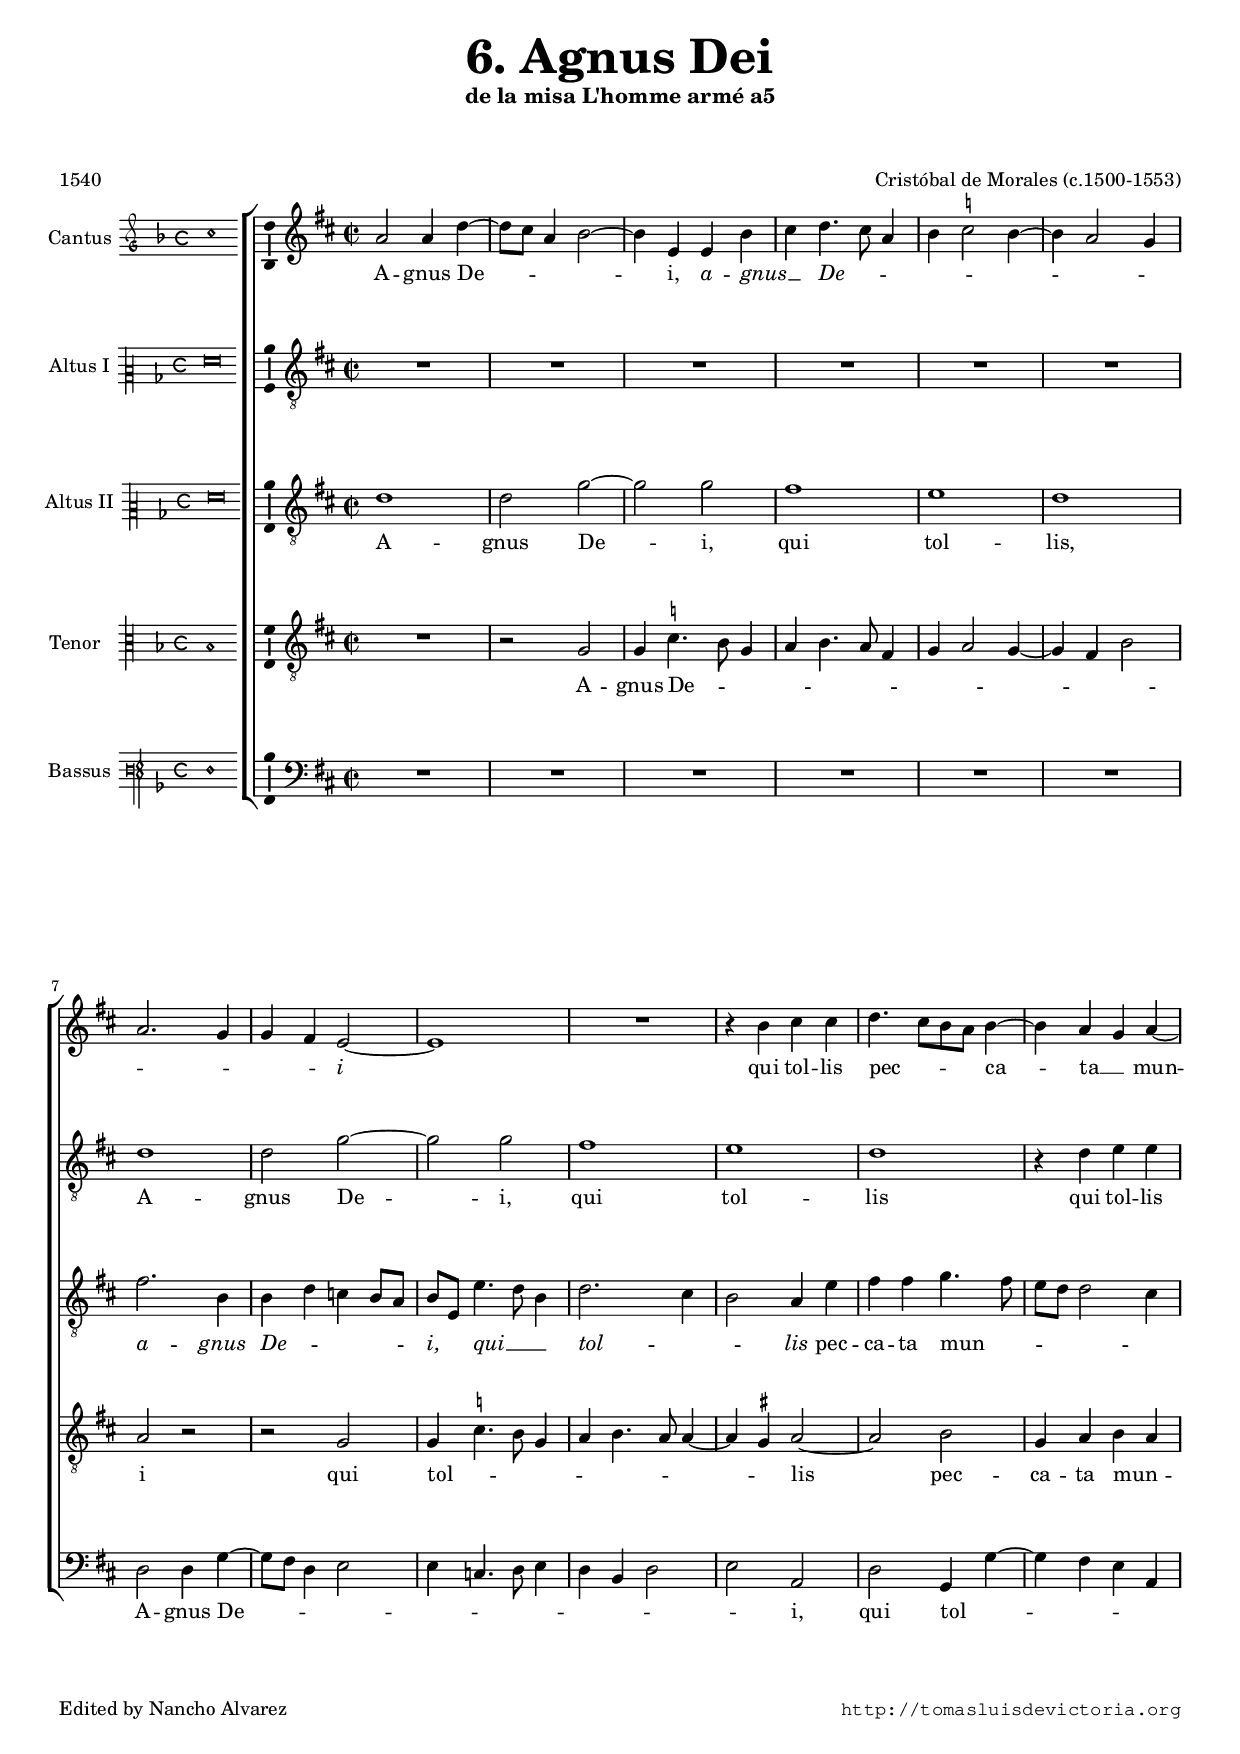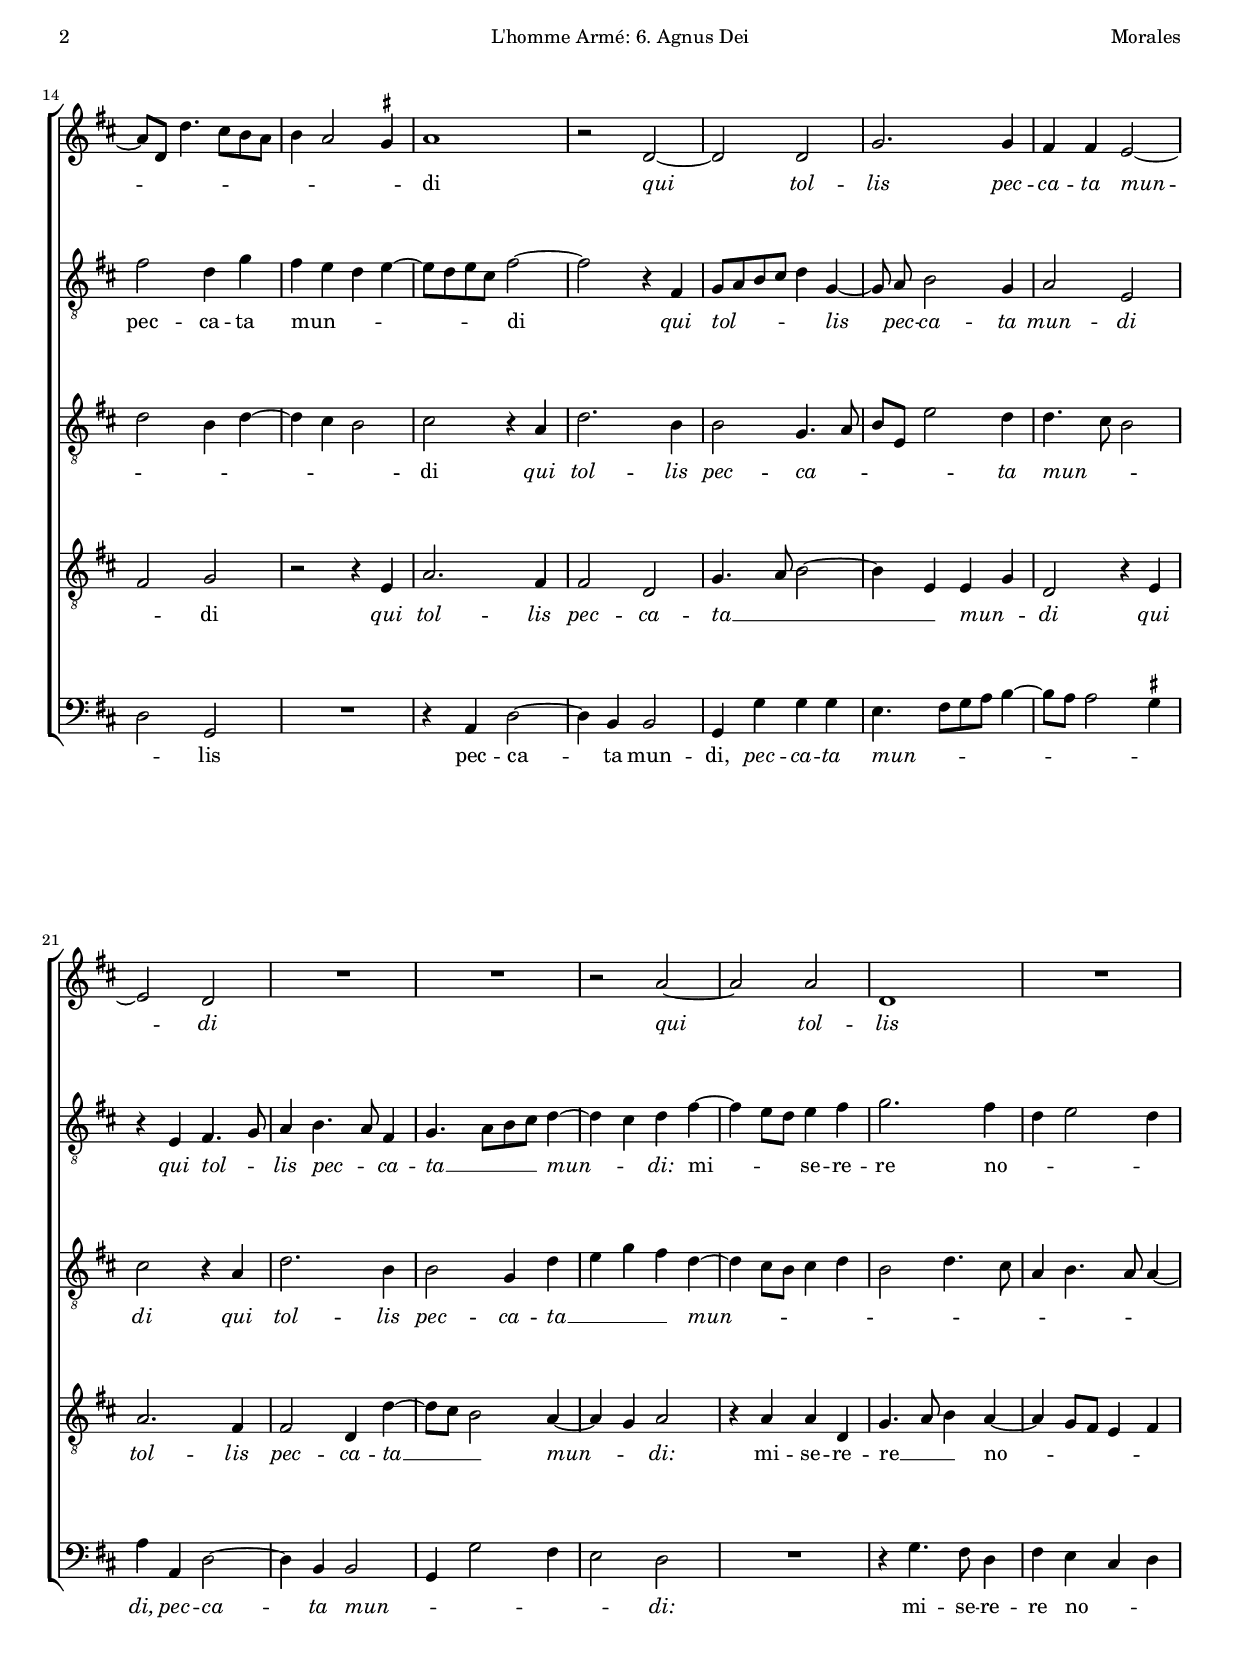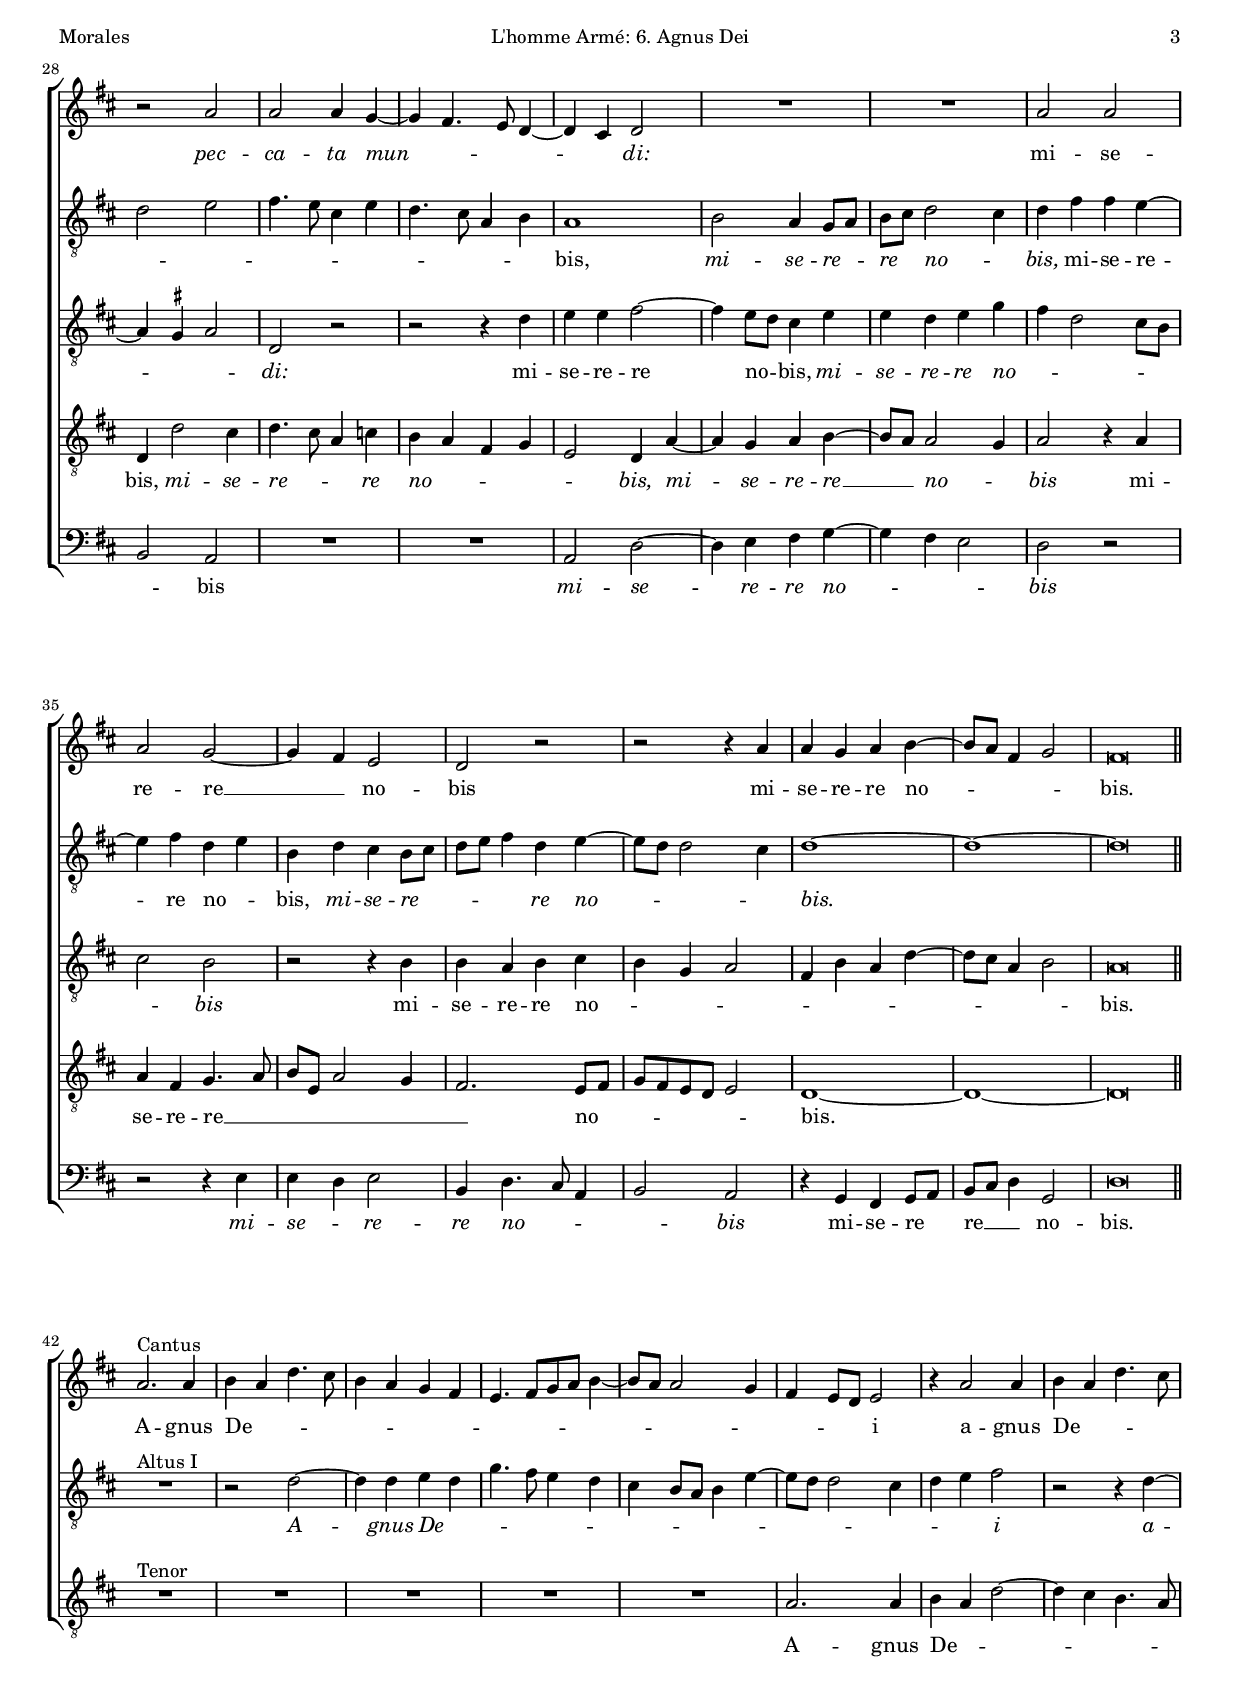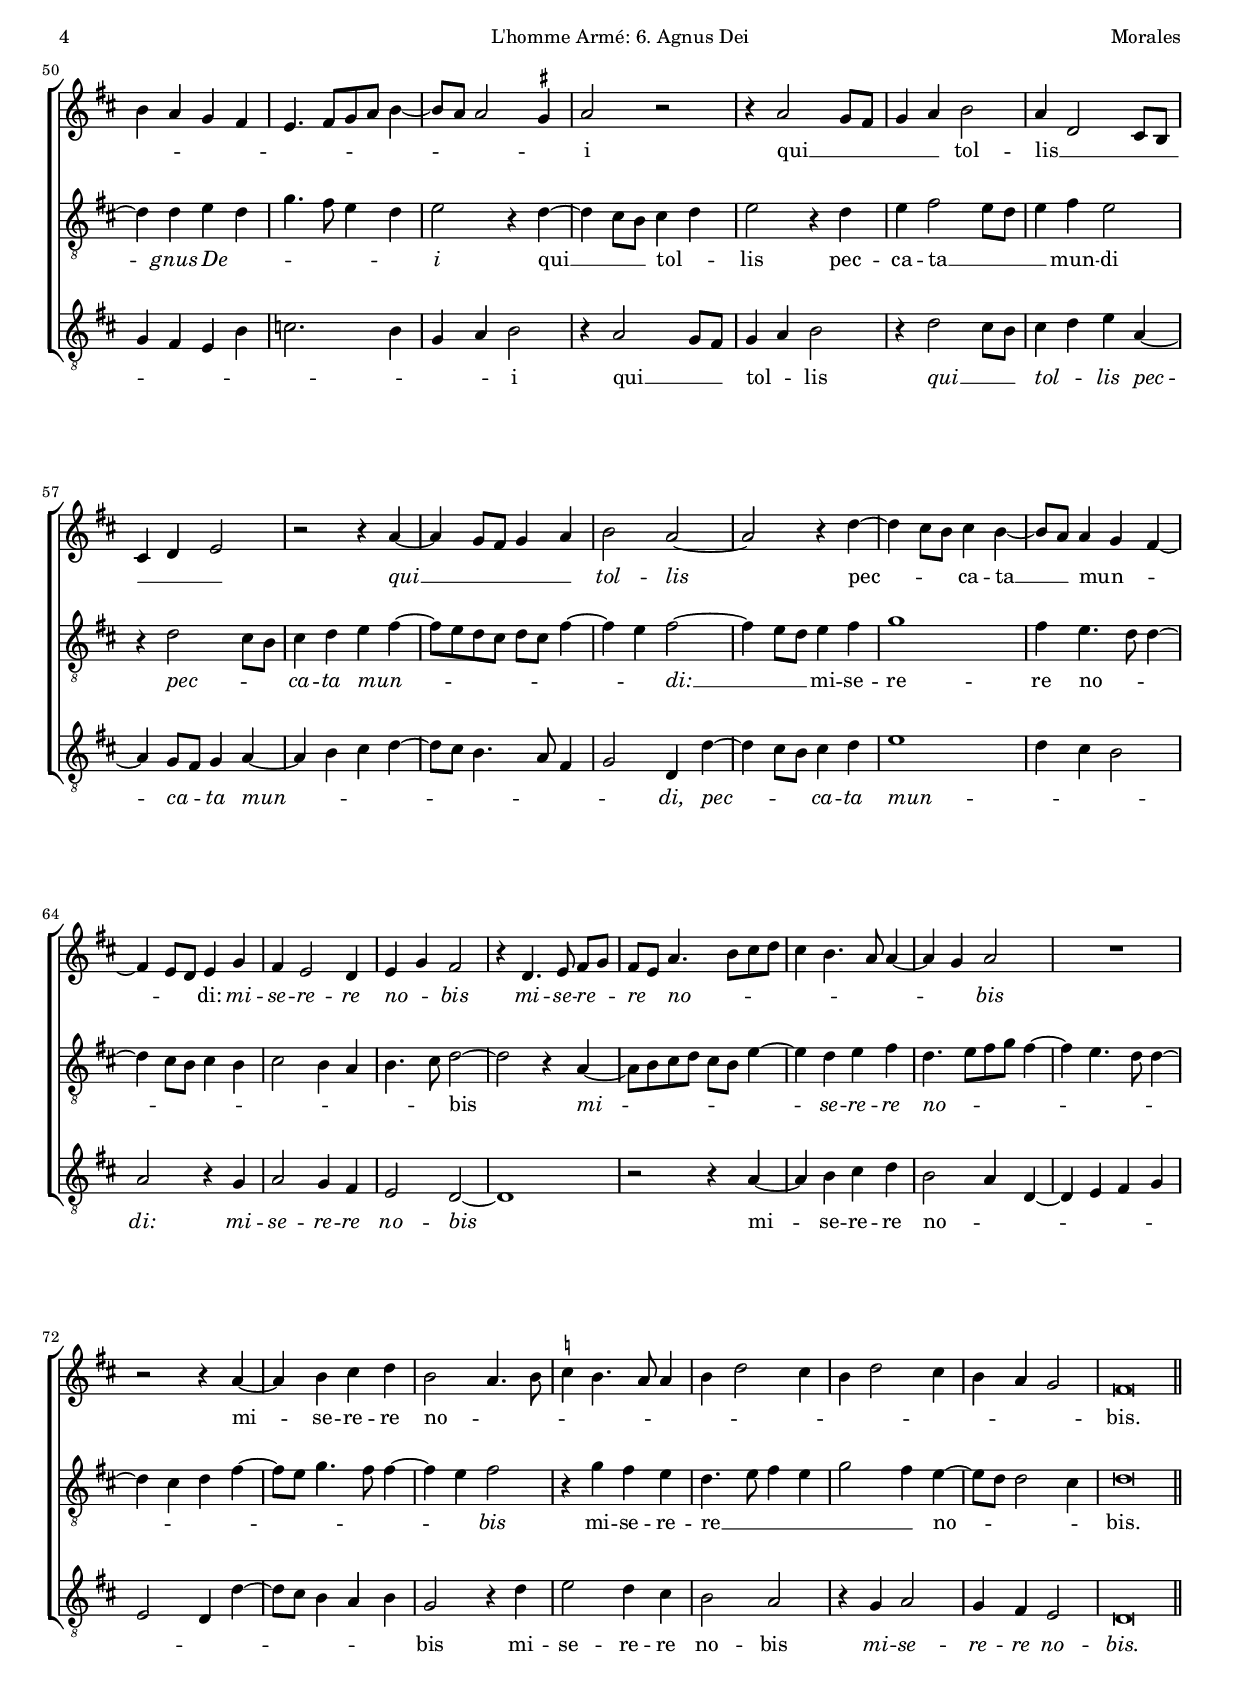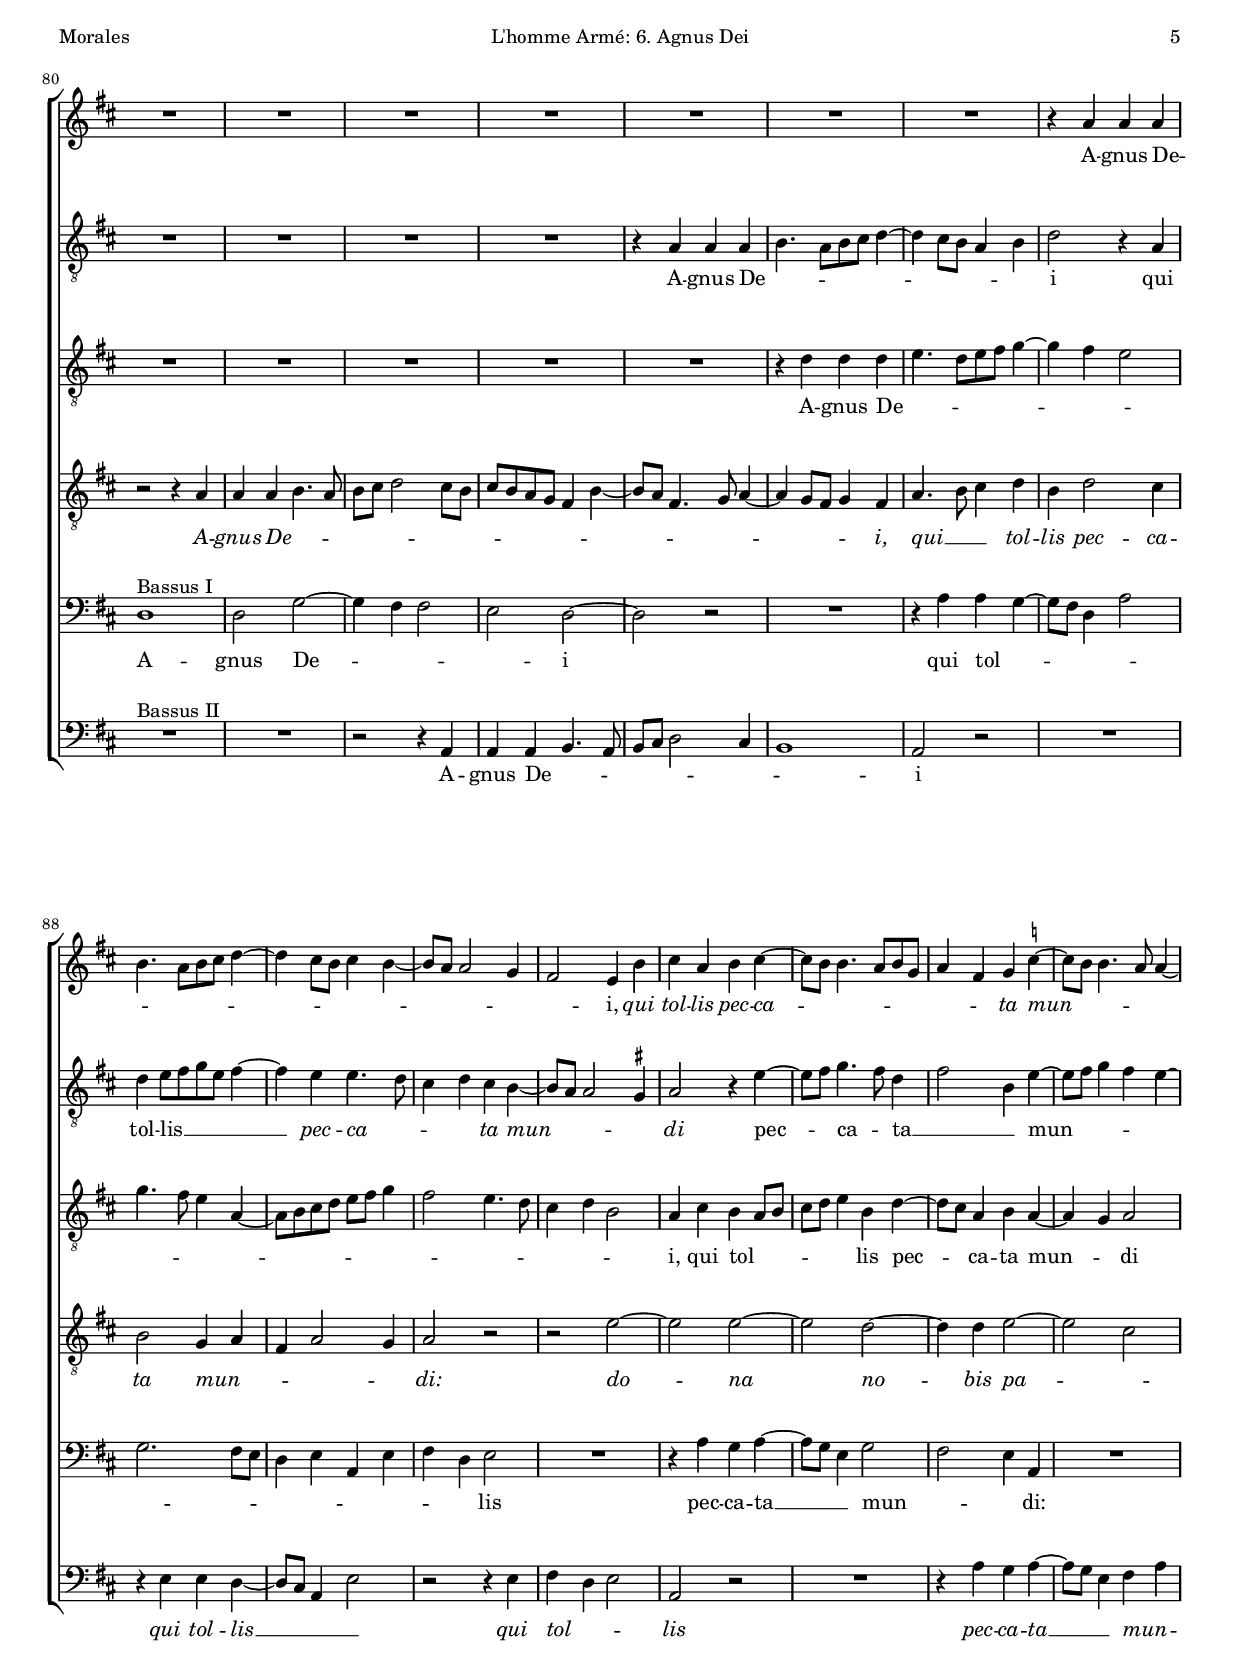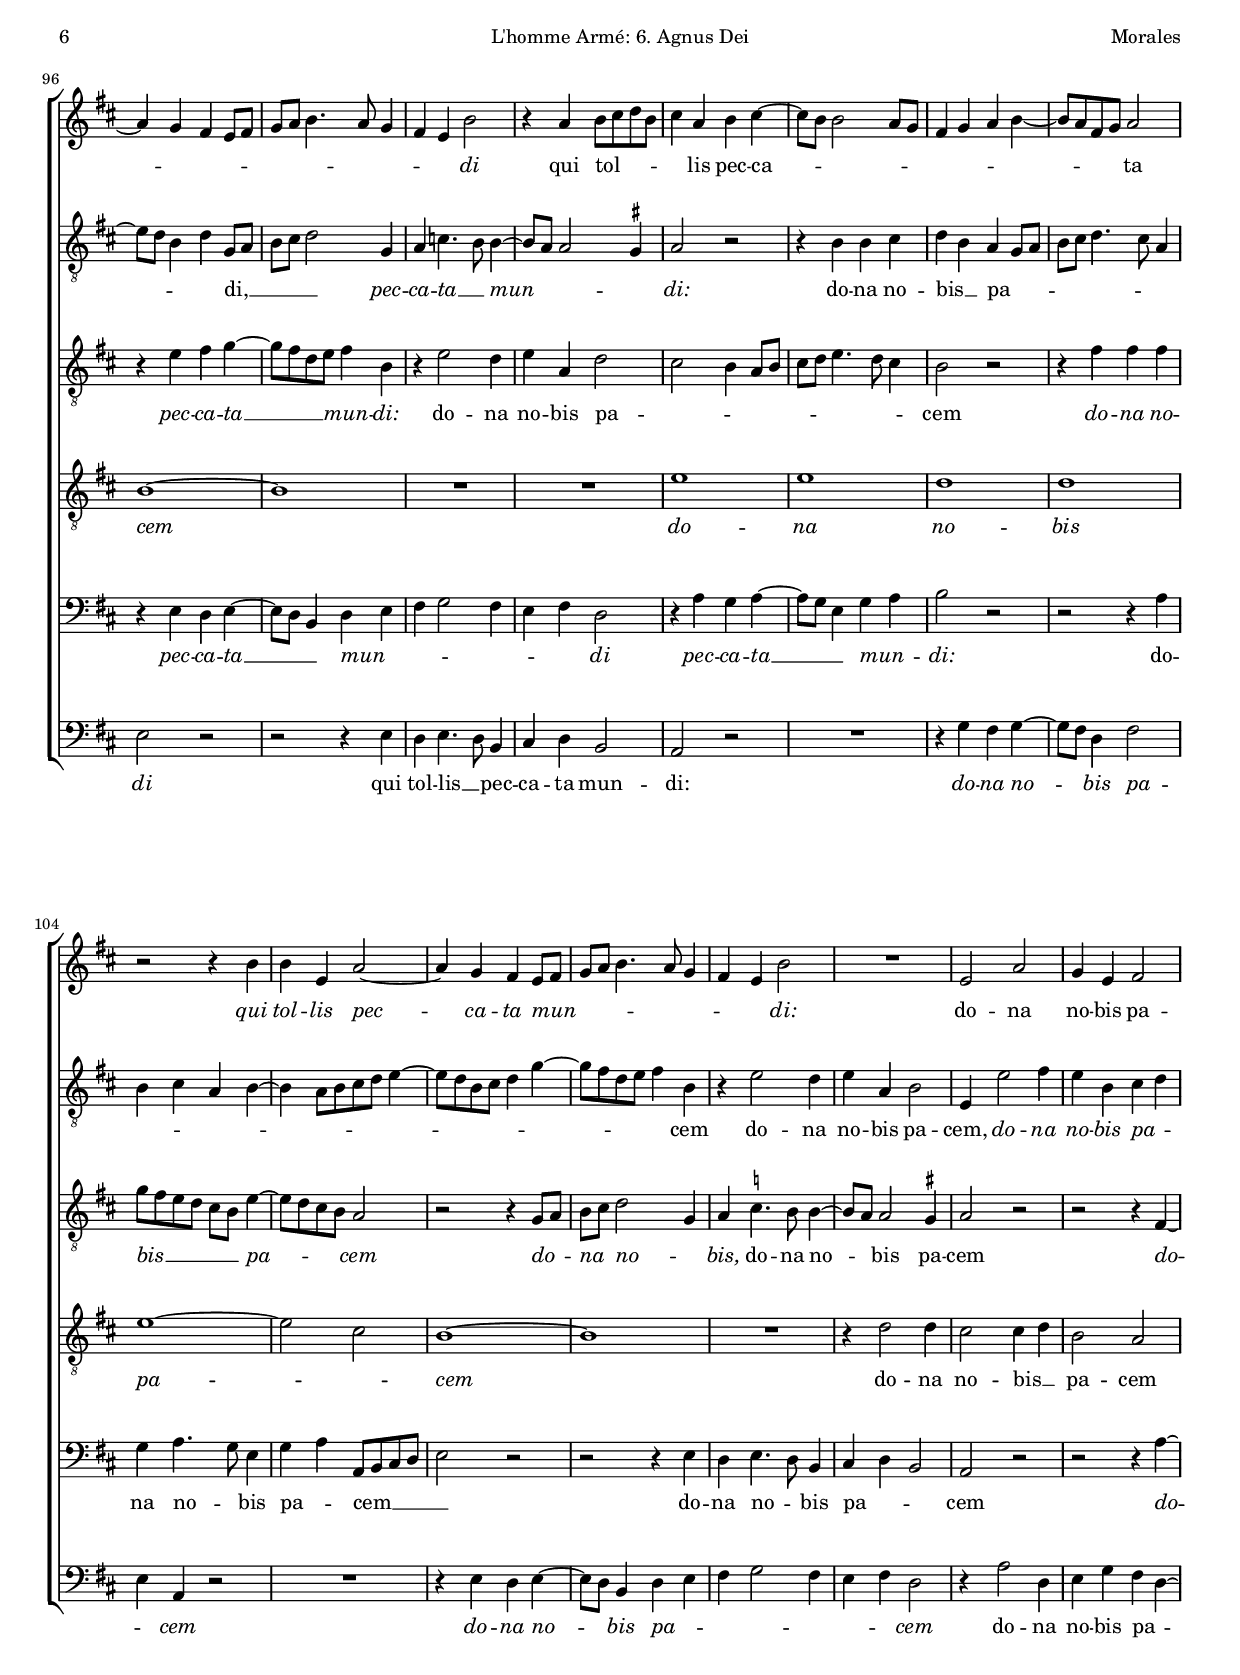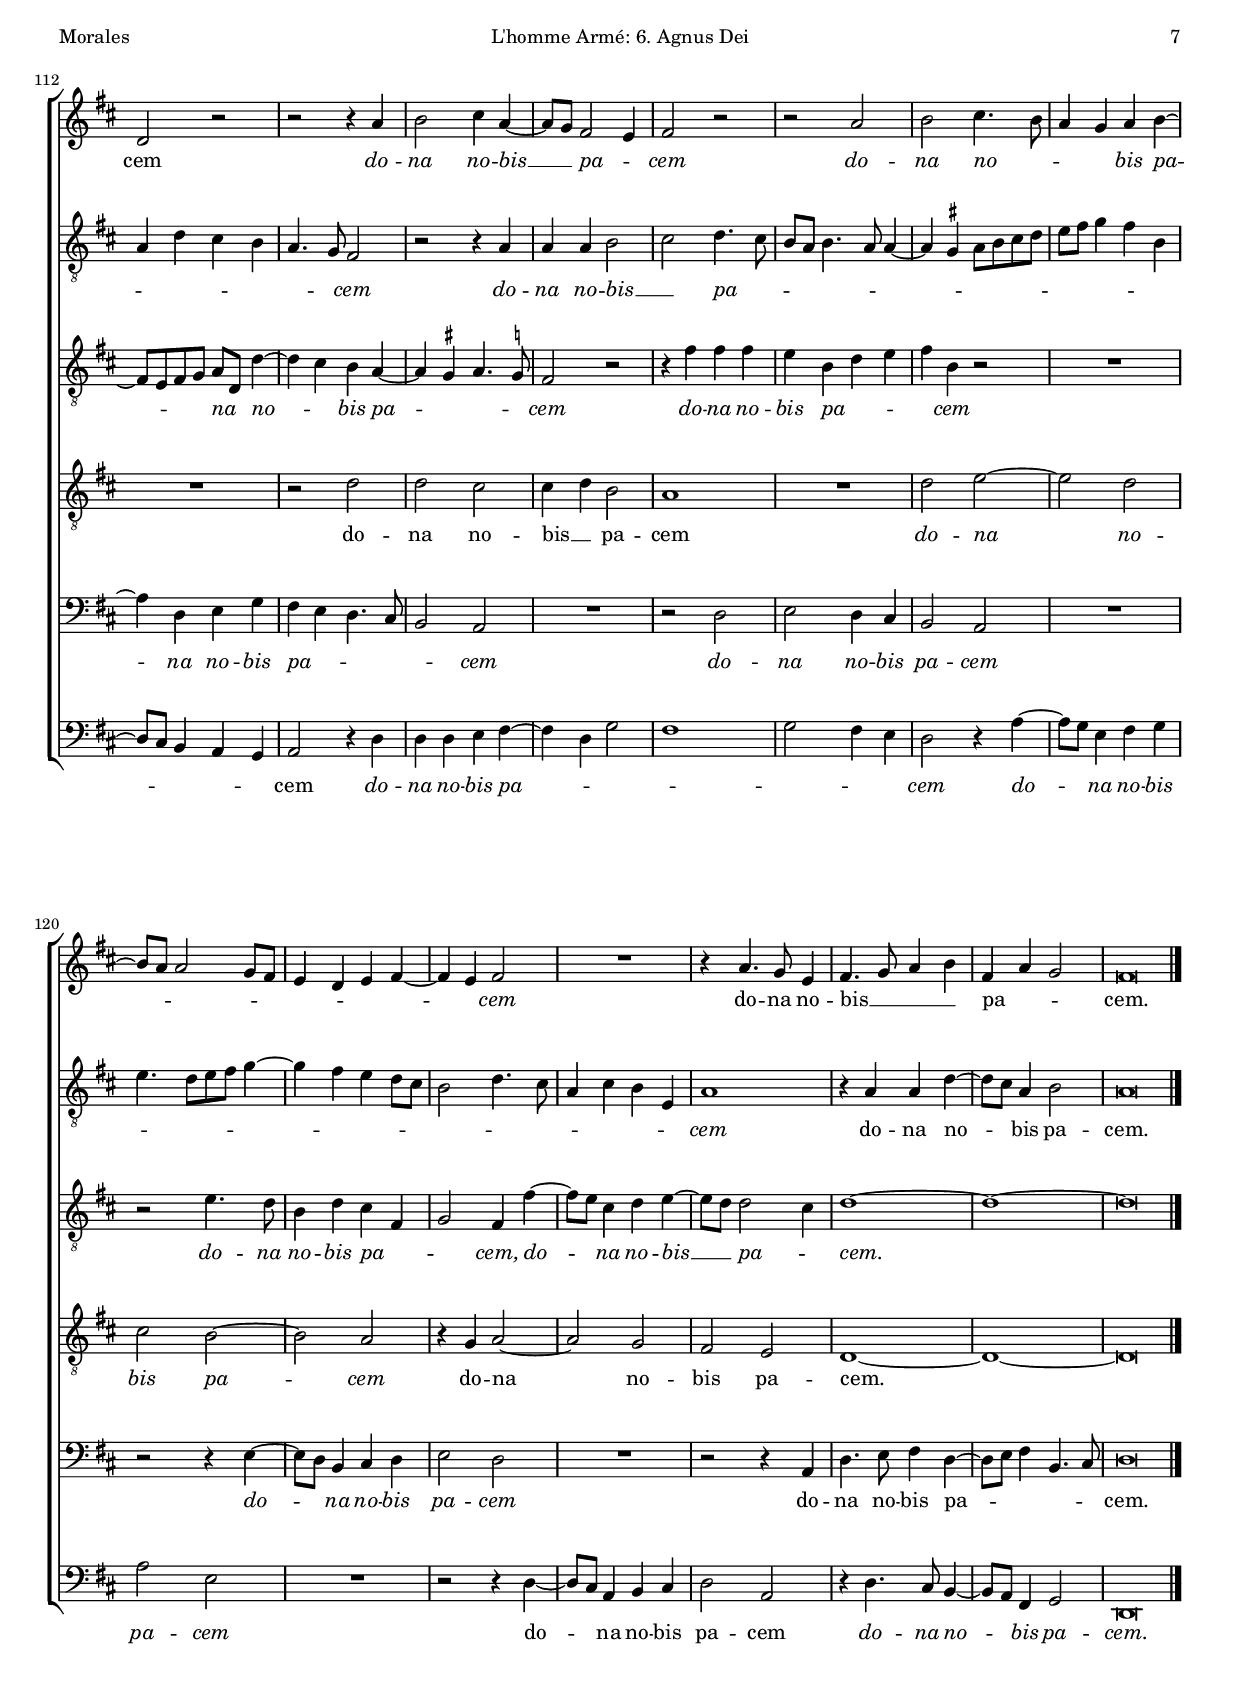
\version "2.22.0"

#(set-default-paper-size "a4")
#(set-global-staff-size 16.6)
#(ly:set-option 'point-and-click #f)
%mobile -s14.0 -i3.2

italicas=\override LyricText #'font-shape = #'italic
rectas=\override LyricText #'font-shape = #'upright
ss=\once \set suggestAccidentals = ##t
incipitwidth = 20
mt=#(define-music-function (offset) (number?) ; move lyric text
      #{ \once \override LyricText.X-offset = -$offset #})


showMultiRests = { \set Staff.keepAliveInterfaces = #'( rhythmic-grob-interface multi-measure-rest-interface lyric-interface stanza-number-interface percent-repeat-interface) }

hideMultiRests = \unset Staff.keepAliveInterfaces



htitle="L'homme Armé: 6. Agnus Dei"
hcomposer="Morales"

\header {
	title=\markup{\fontsize #4 "6. Agnus Dei"}
	subtitle="de la misa L'homme armé a5"
	subsubtitle=\markup{\null \vspace #2 }
	composer="Cristóbal de Morales (c.1500-1553)"
        pdfauthor=\composer
	%opus="(-)"
	poet="1540" % Venecia 1540, Roma 1544, Lyon 1545, Venecia 1547, Venecia 1563
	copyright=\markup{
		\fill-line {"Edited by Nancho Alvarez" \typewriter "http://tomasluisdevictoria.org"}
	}
%	tagline=""
}





%%%%%%%%%%%%%%%%%%%%%%%%%%%%%%%%%%%%%%%%%%%%%%%%%%%%%%%%%%%%%%%%%%%%%%%%%%%%%5

global={\key f \major \time 2/2  \skip 1*41 \bar "||" \break
					\skip 1*38 \bar "||" \pageBreak
					\skip 1*48 \bar "|."
}

cantus={
	c''2 c''4 f'' ~
	f''8 e'' c''4 d''2 ~
	d''4 g' g' d''
	e'' f''4. e''8 c''4
%5
	d'' \ss ees''2 d''4 ~
	d'' c''2 bes'4
	c''2. bes'4
	bes' a' g'2 ~
	g'1 
%10
	R1*4/4
	r4 d'' e'' e''
	f''4.  e''8[ d'' c''] d''4 ~
	d'' c'' bes' c'' ~
	c''8 f' f''4. e''8 d'' c''
%15
	d''4 c''2 \ss b'4
	c''1
	r2 f' ~
	f' f'
	bes'2. bes'4
%20
	a' a' g'2 ~
	g' f'
	R1*4/4*2
	r2 c'' ~
%25
	c'' c''
	f'1
	R1*4/4
	r2 c''
	c'' c''4 bes' ~
%30
	bes' a'4. g'8 f'4 ~
	f' e' f'2
	R1*4/4*2
	c''2 c''
%35
	c'' bes' ~
	bes'4 a' g'2
	f' r
	r r4 c''
	c'' bes' c'' d'' ~
%40
	d''8 c'' a'4 bes'2
	a'\breve*1/2
	s4*0^\markup{"Cantus"}
	c''2. c''4
	d'' c'' f''4. e''8
	d''4 c'' bes' a'
%45
	g'4.  a'8[ bes' c''] d''4 ~
	d''8 c'' c''2 bes'4
	a' g'8 f' g'2
	r4 c''2 c''4
	d'' c'' f''4. e''8
%50
	d''4 c'' bes' a'
	g'4.  a'8[ bes' c''] d''4 ~
	d''8 c'' c''2 \ss b'4
	c''2 r
	r4 c''2 bes'8 a'
%55
	bes'4 c'' d''2
	c''4 f'2 e'8 d'
	e'4 f' g'2
	r r4 c'' ~
	c'' bes'8 a' bes'4 c''
%60
	d''2 c'' ~
	c'' r4 f'' ~
	f'' e''8 d'' e''4 d'' ~
	d''8 c'' c''4 bes' a' ~
	a' g'8 f' g'4 bes'
%65
	a' g'2 f'4
	g' bes' a'2
	r4 f'4. g'8  a'[ bes']
	a' g' c''4. d''8 e'' f''
	e''4 d''4. c''8 c''4 ~
%70
	c'' bes' c''2
	R1*4/4
	r2 r4 c'' ~
	c'' d'' e'' f''
	d''2 c''4. d''8
%75
	\ss ees''4 d''4. c''8 c''4
	d'' f''2 e''4
	d'' f''2 e''4
	d'' c'' bes'2
	a'\breve*1/2
%80
       \showMultiRests
	R1*4/4*7
	r4 c'' c'' c''
	d''4.  c''8[ d'' e''] f''4 ~
	f'' e''8 d'' e''4 d'' ~
%90
	d''8 c'' c''2 bes'4
	a'2 g'4 d''
	e'' c'' d'' e'' ~
	e''8 d'' d''4. c''8 d'' bes'
	c''4 a' bes' \ss ees'' ~
%95
	ees''8 d'' d''4. c''8 c''4 ~
	c'' bes' a' g'8 a'
	bes' c'' d''4. c''8 bes'4
	a' g' d''2
	r4 c'' d''8 e'' f'' d''
%100
	e''4 c'' d'' e'' ~
	e''8 d'' d''2 c''8 bes'
	a'4 bes' c'' d'' ~
	d''8 c'' a' bes' c''2
	r r4 d''
%105
	d'' g' c''2 ~
	c''4 bes' a' g'8 a'
	bes' c'' d''4. c''8 bes'4
	a' g' d''2
	R1*4/4
%110
	g'2 c''
	bes'4 g' a'2
	f' r
	r r4 c''
	d''2 e''4 c'' ~
%115
	c''8 bes' a'2 g'4
	a'2 r
	r c''
	d'' e''4. d''8
	c''4 bes' c'' d'' ~
%120
	d''8 c'' c''2 bes'8 a'
	g'4 f' g' a' ~
	a' g' a'2
	R1*4/4
	r4 c''4. bes'8 g'4
%125
	a'4. bes'8 c''4 d''
	a' c'' bes'2
	a'\breve*1/2
}

altus={
	R1*4/4*6
	f'1
	f'2 bes' ~
	bes' bes'
%10
	a'1
	g'
	f'
	r4 f' g' g'
	a'2 f'4 bes'
%15
	a' g' f' g' ~
	g'8 f' g' e' a'2 ~
	a' r4 a
	bes8 c' d' e' f'4 bes ~
	\set Staff.autoBeaming = ##f
	bes8 c' d'2 bes4
	\set Staff.autoBeaming = ##t
%20
	c'2 g
	r4 g a4. bes8
	c'4 d'4. c'8 a4
	bes4.  c'8[ d' e'] f'4 ~
	f' e' f' a' ~
%25
	a' g'8 f' g'4 a'
	bes'2. a'4
	f' g'2 f'4
	f'2 g'
	a'4. g'8 e'4 g'
%30
	f'4. e'8 c'4 d'
	c'1
	d'2 c'4 bes8 c'
	d' e' f'2 e'4
	f' a' a' g' ~
%35
	g' a' f' g'
	d' f' e' d'8 e'
	f' g' a'4 f' g' ~
	g'8 f' f'2 e'4
	f'1 ~
%40
	f' ~
	f'\breve*1/2
	s4*0^\markup{"Altus I"}
	R1*4/4
	r2 f' ~
	f'4 f' g' f'
%45
	bes'4. a'8 g'4 f'
	e' d'8 c' d'4 g' ~
	g'8 f' f'2 e'4
	f' g' a'2
	r r4 f' ~
%50
	f' f' g' f'
	bes'4. a'8 g'4 f'
	g'2 r4 f' ~
	f' e'8 d' e'4 f'
	g'2 r4 f'
%55
	g' a'2 g'8 f'
	g'4 a' g'2
	r4 f'2 e'8 d'
	e'4 f' g' a' ~
	a'8 g' f' e' f' e' a'4 ~
%60
	a' g' a'2 ~
	a'4 g'8 f' g'4 a'
	bes'1
	a'4 g'4. f'8 f'4 ~
	f' e'8 d' e'4 d'
%65
	e'2 d'4 c'
	d'4. e'8 f'2 ~
	f' r4 c' ~
	c'8 d' e' f' e' d' g'4 ~
	g' f' g' a'
%70
	f'4.  g'8[ a' bes'] a'4 ~
	a' g'4. f'8 f'4 ~
	f' e' f' a' ~
	a'8 g' bes'4. a'8 a'4 ~
	a' g' a'2
%75
	r4 bes' a' g'
	f'4. g'8 a'4 g'
	bes'2 a'4 g' ~
	g'8 f' f'2 e'4
	f'\breve*1/2
%80
	R1*4/4*4
	r4 c' c' c'
%85
	d'4.  c'8[ d' e'] f'4 ~
	f' e'8 d' c'4 d'
	f'2 r4 c'
	f'  g'8[ a' bes' g'] a'4 ~
	a' g' g'4. f'8
%90
	e'4 f' e' d' ~
	d'8 c' c'2 \ss b4
	c'2 r4 g' ~
	g'8 a' bes'4. a'8 f'4
	a'2 d'4 g' ~
%95
	g'8 a' bes'4 a' g' ~
	g'8 f' d'4 f' bes8 c'
	d' e' f'2 bes4
	c' ees'4. d'8 d'4 ~
	d'8 c' c'2 \ss b4
%100
	c'2 r
	r4 d' d' e'
	f' d' c' bes8 c'
	d' e' f'4. e'8 c'4
	d' e' c' d' ~
%105
	d'  c'8[ d' e' f'] g'4 ~
	g'8 f' d' e' f'4 bes' ~
	bes'8 a' f' g' a'4 d'
	r g'2 f'4
	g' c' d'2
%110
	g4 g'2 a'4
	g' d' e' f'
	c' f' e' d'
	c'4. bes8 a2
	r r4 c'
%115
	c' c' d'2
	e' f'4. e'8
	d' c' d'4. c'8 c'4 ~
	c' \ss b c'8 d' e' f'
	g' a' bes'4 a' d'
%120
	g'4.  f'8[ g' a'] bes'4 ~
	bes' a' g' f'8 e'
	d'2 f'4. e'8
	c'4 e' d' g
	c'1
%125
	r4 c' c' f' ~
	f'8 e' c'4 d'2
	c'\breve*1/2
}

altusdos={
	f'1
	f'2 bes' ~
	bes' bes'
	a'1
%5
	g'
	f'
	a'2. d'4
	d' f' ees' d'8 c'
	d' g g'4. f'8 d'4
%10
	f'2. e'4
	d'2 c'4 g'
	a' a' bes'4. a'8
	g' f' f'2 e'4
	f'2 d'4 f' ~
%15
	f' e' d'2
	e' r4 c'
	f'2. d'4
	d'2 bes4. c'8
	d' g g'2 f'4
%20
	f'4. e'8 d'2
	e' r4 c'
	f'2. d'4
	d'2 bes4 f'
	g' bes' a' f' ~
%25
	f' e'8 d' e'4 f'
	d'2 f'4. e'8
	c'4 d'4. c'8 c'4 ~
	c' \ss b c'2
	f r
%30
	r r4 f'
	g' g' a'2 ~
	a'4 g'8 f' e'4 g'
	g' f' g' bes'
	a' f'2 e'8 d'
%35
	e'2 d'
	r r4 d'
	d' c' d' e'
	d' bes c'2
	a4 d' c' f' ~
%40
	f'8 e' c'4 d'2
	c'\breve*1/2
	R1*4/4*38
%80
	R1*4/4*5
%85
	r4 f' f' f'
	g'4.  f'8[ g' a'] bes'4 ~
	bes' a' g'2
	bes'4. a'8 g'4 c' ~
	c'8 d' e' f' g' a' bes'4
%90
	a'2 g'4. f'8
	e'4 f' d'2
	c'4 e' d' c'8 d'
	e' f' g'4 d' f' ~
	f'8 e' c'4 d' c' ~
%95
	c' bes c'2
	r4 g' a' bes' ~
	bes'8 a' f' g' a'4 d'
	r g'2 f'4
	g' c' f'2
%100
	e' d'4 c'8 d'
	e' f' g'4. f'8 e'4
	d'2 r
	r4 a' a' a'
	bes'8[ a' g' f'] e'[ d'] g'4 ~
%105
	g'8 f' e' d' c'2
	r r4 bes8 c'
	d' e' f'2 bes4
	c' \ss ees'4. d'8 d'4 ~
	d'8 c' c'2 \ss b4
%110
	c'2 r
	r r4 a ~
	a8 g a bes c' f f'4 ~
	f' e' d' c' ~
	c' \ss b c'4. \ss bes8
%115
	a2 r
	r4 a' a' a'
	g' d' f' g'
	a' d' r2
	R1*4/4
%120
	r2 g'4. f'8
	d'4 f' e' a
	bes2 a4 a' ~
	a'8 g' e'4 f' g' ~
	g'8 f' f'2 e'4
%125
	f'1 ~
	f' ~
	f'\breve*1/2
}

tenor={
	R1*4/4
	r2 bes
	bes4 \ss ees'4. d'8 bes4
	c' d'4. c'8 a4
%5
	bes c'2 bes4 ~
	bes a d'2
	c' r
	r bes
	bes4 \ss ees'4. d'8 bes4
%10
	c' d'4. c'8 c'4 ~
	c' \ss b c'2 ~
	c' d'
	bes4 c' d' c'
	a2 bes
%15
	r r4 g
	c'2. a4
	a2 f
	bes4. c'8 d'2 ~
	d'4 g g bes
%20
	f2 r4 g
	c'2. a4
	a2 f4 f' ~
	f'8 e' d'2 c'4 ~
	c' bes c'2
%25
	r4 c' c' f
	bes4. c'8 d'4 c' ~
	c' bes8 a g4 a
	f f'2 e'4
	f'4. e'8 c'4 ees'
%30
	d' c' a bes
	g2 f4 c' ~
	c' bes c' d' ~
	d'8 c' c'2 bes4
	c'2 r4 c'
%35
	c' a bes4. c'8
	d' g c'2 bes4
	a2. g8 a
	bes a g f g2
	f1 ~
%40
	f ~
	f\breve*1/2
	s4*0^\markup{"Tenor"}
	R1*4/4*5
	c'2. c'4
	d' c' f'2 ~
	f'4 e' d'4. c'8
%50
	bes4 a g d'
	ees'2. d'4
	bes c' d'2
	r4 c'2 bes8 a
	bes4 c' d'2
%55
	r4 f'2 e'8 d'
	e'4 f' g' c' ~
	c' bes8 a bes4 c' ~
	c' d' e' f' ~
	f'8 e' d'4. c'8 a4
%60
	bes2 f4 f' ~
	f' e'8 d' e'4 f'
	g'1
	f'4 e' d'2
	c' r4 bes
%65
	c'2 bes4 a
	g2 f ~
	f1
	r2 r4 c' ~
	c' d' e' f'
%70
	d'2 c'4 f ~
	f g a bes
	g2 f4 f' ~
	f'8 e' d'4 c' d'
	bes2 r4 f'
%75
	g'2 f'4 e'
	d'2 c'
	r4 bes c'2
	bes4 a g2
	f\breve*1/2
%80
	r2 r4 c'
	c' c' d'4. c'8
	d' e' f'2 e'8 d'
	e' d' c' bes a4 d' ~
	d'8 c' a4. bes8 c'4 ~
%85
	c' bes8 a bes4 a
	c'4. d'8 e'4 f'
	d' f'2 e'4
	d'2 bes4 c'
	a c'2 bes4
%90
	c'2 r
	r g' ~
	g' g' ~
	g' f' ~
	f'4 f' g'2 ~
%95
	g' e'
	d'1 ~
	d'
	R1*4/4*2
%100
	g'1
	g'
	f'
	f'
	g' ~
%105
	g'2 e'
	d'1 ~
	d'
	R1*4/4
	r4 f'2 f'4
%110
	e'2 e'4 f'
	d'2 c'
	R1*4/4
	r2 f'
	f' e'
%115
	e'4 f' d'2
	c'1
	R1*4/4
	f'2 g' ~
	g' f'
%120
	e' d' ~
	d' c'
	r4 bes c'2 ~
	c' bes
	a g
%125
	f1 ~
	f ~
	f\breve*1/2
}

bassus={
	R1*4/4*6
	f2 f4 bes ~
	bes8 a f4 g2
	g4 ees4. f8 g4
%10
	f d f2
	g c
	f bes,4 bes ~
	bes a g c
	f2 bes,
%15
	R1*4/4
	r4 c f2 ~
	f4 d d2
	bes,4 bes bes bes
	g4.  a8[ bes c'] d'4 ~
%20
	d'8 c' c'2 \ss b4
	c' c f2 ~
	f4 d d2
	bes,4 bes2 a4
	g2 f
%25
	R1*4/4
	r4 bes4. a8 f4
	a g e f
	d2 c
	R1*4/4*2
	c2 f ~
	f4 g a bes ~
	bes a g2
	f r
%35
	r r4 g
	g f g2
	d4 f4. e8 c4
	d2 c
	r4 bes, a, bes,8 c
%40
	d e f4 bes,2
	f\breve*1/2
	R1*38
	f1^\markup{"Bassus I"}
	f2 bes ~
	bes4 a a2
	g f ~
	f r
%85
	R1*4/4
	r4 c' c' bes ~
	bes8 a f4 c'2
	bes2. a8 g
	f4 g c g
%90
	a f g2
	R1*4/4
	r4 c' bes c' ~
	c'8 bes g4 bes2
	a g4 c
%95
	R1*4/4
	r4 g f g ~
	g8 f d4 f g
	a bes2 a4
	g a f2
%100
	r4 c' bes c' ~
	c'8 bes g4 bes c'
	d'2 r
	r r4 c'
	bes c'4. bes8 g4
%105
	bes c' c8 d e f
	g2 r
	r r4 g
	f g4. f8 d4
	e f d2
%110
	c r
	r r4 c' ~
	c' f g bes
	a g f4. e8
	d2 c
%115
	R1*4/4
	r2 f
	g f4 e
	d2 c
	R1*4/4
%120
	r2 r4 g ~
	g8 f d4 e f
	g2 f
	R1*4/4
	r2 r4 c
%125
	f4. g8 a4 f ~
	f8 g a4 d4. e8
	f\breve*1/2
}

bassusdos={
        R1*41
        R1*38
%80
        s4*0^\markup{"Bassus II"}
	R1*4/4*2
	r2 r4 c
	c c d4. c8
	d e f2 e4
%85
	d1
	c2 r
	R1*4/4
	r4 g g f ~
	f8 e c4 g2
%90
	r r4 g
	a f g2
	c r
	R1*4/4
	r4 c' bes c' ~
%95
	c'8 bes g4 a c'
	g2 r
	r r4 g
	f g4. f8 d4
	e f d2
%100
	c r
	R1*4/4
	r4 bes a bes ~
	bes8 a f4 a2
	g4 c r2
%105
	R1*4/4
	r4 g f g ~
	g8 f d4 f g
	a bes2 a4
	g a f2
%110
	r4 c'2 f4
	g bes a f ~
	f8 e d4 c bes,
	c2 r4 f
	f f g a ~
%115
	a f bes2
	a1
	bes2 a4 g
	f2 r4 c' ~
	c'8 bes g4 a bes
%120
	c'2 g
	R1*4/4
	r2 r4 f ~
	f8 e c4 d e
	f2 c
%125
	r4 f4. e8 d4 ~
	d8 c a,4 bes,2
	f,\breve*1/2
}

textocantus=\lyricmode{
A -- gnus De -- _ _ _ _ _ i,
\italicas
a -- gnus __ _ De -- _ _ _ _ _ _ _ _ _ _ _ _ i _
\rectas
qui tol -- lis pec -- _ _ _ ca -- _ ta __ _ 
\mt #1.5 mun -- _ _ _ _ _ _ _ _ _ di
\italicas
qui _ tol -- lis pec -- ca -- ta mun -- _ di
qui _ tol -- lis pec -- ca -- ta mun -- _ _ _ _ _ _ di:
\rectas
mi -- se -- re -- re __ _ _ no -- bis
mi -- se -- re -- re no -- _ _ _ _ bis.
A -- gnus De -- _ _ _ _ _ _ _ _ _ _ _ _ _ _ _ _ _ _ _ i
a -- gnus De -- _ _ _ _ _ _ _ _ _ _ _ _ _ _ _ _ i
qui __ _ _ _ _ tol -- lis __ _ _ _ _ _ _ 
\italicas
qui __ _ _ _ _ _ tol -- lis _ 
\rectas
pec -- _ _ _ ca -- ta __ _ _ mun -- _ _ _ _ _ di:
\italicas
mi -- se -- re -- re no -- _ bis
mi -- se -- re -- _ re _ no -- _ _ _ _ _ _ _ _ _ bis
\rectas
mi -- _ se -- re -- re no -- _ _ _ _ _ _ _ _ _ _ _ _ _ _ _ bis.
A -- gnus De -- _ _ _ _ _ _ _ _ _ _ _ _ _ _ _ i,
\italicas
qui tol -- lis pec -- ca -- _ _ _ _ _ _ _ _ ta mun -- _ _ _ _ _ _ _ _ _ _ _ _ _ _ _ _ _ di
\rectas
qui tol -- _ _ _ _ lis pec -- ca -- _ _ _ _ _ _ _ _ _ _ _ _ _ ta
\italicas
qui tol -- lis pec -- _ ca -- ta mun -- _ _ _ _ _ _ _ _ di:
\rectas
do -- na no -- bis pa -- cem
\italicas
do -- na no -- bis __ _ _ pa -- _ cem
do -- na no -- _ _ _ bis pa -- _ _ _ _ _ _ _ _ _ _ _ cem
\rectas
do -- na no -- bis __ _ _ _ pa -- _ _ cem.
}

textoaltus=\lyricmode{
A -- gnus De -- _ i, qui tol -- lis
qui tol -- lis pec -- ca -- ta mun -- _ _ _ _ _ _ _ di _
\italicas
qui tol -- _ _ _ _ lis _ pec -- ca -- ta mun -- di
qui tol -- _ lis pec -- _ ca -- ta __ _ _ _ mun -- _ _ di:
\rectas
mi -- _ _ _ se -- re -- re no -- _ _ _ _ _ _ _ _ _ _ _ _ _ bis,
\italicas
mi -- se -- re -- _ re _ no -- _ bis,
\rectas
mi -- se -- re -- _ re no -- _ bis,
\italicas
mi -- se -- re -- _ _ _ _ re no -- _ _ _ _ bis. _ _ 
A -- _ gnus De -- _ _ _ _ _ _ _ _ _ _ _ _ _ _ _ _ i
\italicas
a -- _ gnus De -- _ _ _ _ _ i
\rectas
qui __ _ _ _ tol -- _ lis pec -- ca -- ta __ _ _ _ mun -- di
\italicas
pec -- _ _ ca -- ta mun -- _ _ _ _ _ _ _ _ _ _ di: __ _ _ _ 
\rectas
mi -- se -- re -- re no -- _ _ _ _ _ _ _ _ _ _ _ _ bis _
\italicas
mi -- _ _ _ _ _ _ _ _ se -- re -- re no -- _ _ _ _ _ _ _ _ _ _ _ _ _ _ _ _ _ _ _ bis
\rectas
mi -- se -- re -- re __ _ _ _ _ _ no -- _ _ _ _ bis.
A -- gnus De -- _ _ _ _ _ _ _ _ _ _ i
qui tol -- lis __ _ _ _ _ _ 
\italicas
pec -- ca -- _ _ _ ta mun -- _ _ _ _ di
\rectas
pec -- _ _ ca -- _ ta __ _ _ mun -- _ _ _ _ _ _ _ _ _ di, __ _ _ _ _ 
\italicas
pec -- ca -- ta __ _ mun -- _ _ _ _ di:
\rectas
do -- na no -- bis __ _ pa -- _ _ _ _ _ _ _ _ _ _ _ _ _ _ _ _ _ _ _ _ _ _ _ _ _ _ _ _ cem
do -- na no -- bis pa -- cem,
\italicas
do -- na no -- bis pa -- _ _ _ _ _ _ _ cem
do -- na no -- bis __ _ pa -- _ _ _ _ _ _ _ _ _ _ _ _ _ _ _ _ _ _ _ _ _ _ _ _ _ _ _ _ _ _ _ _ _ _ cem
\rectas
do -- na no -- _ _ bis pa -- cem.
}

textoaltusdos=\lyricmode{
A -- gnus De -- _ i,
qui tol -- lis,
\italicas
a -- gnus De -- _ _ _ _ i, _
qui __ _ _ tol -- _ _ lis
\rectas
pec -- ca -- ta mun -- _ _ _ _ _ _ _ _ _ _ _ di
\italicas
qui tol -- lis pec -- ca -- _ _ _ _ ta mun -- _ _ di
qui tol -- lis pec -- ca -- ta __ _ _ _ mun -- _ _ _ _ _ _ _ _ _ _ _ _ _ _ _ di:
\rectas
mi -- se -- re -- re _ no -- _ bis,
\italicas
mi -- se -- re -- re no -- _ _ _ _ _ bis
\rectas
mi -- se -- re -- re no -- _ _ _ _ _ _ _ _ _ _ _ bis.
A -- gnus De -- _ _ _ _ _ _ _ _ _ _ _ _ _ _ _ _ _ _ _ _ _ _ _ _ _ i,
qui tol -- _ _ _ _ _ lis pec -- _ _ ca -- ta mun -- _ _ di
\italicas
pec -- ca -- ta __ _ _ _ _ mun -- di:
\rectas
do -- na no -- bis pa -- _ _ _ _ _ _ _ _ _ cem
\italicas
do -- na no -- bis __ _ _ _ _ _ pa -- _ _ _ _ cem
do -- _ na _ no -- _ bis,
\rectas
do -- na no -- _ _ bis pa -- cem
\italicas
do -- _ _ _ _ na _ no -- _ _ bis pa -- _ _ _ _ cem
do -- na no -- bis pa -- _ _ _ cem
do -- na no -- bis pa -- _ _ cem,
\italicas
do -- _ _ na no -- bis __ _ _ pa -- _ cem. _ _ 
}

textotenor=\lyricmode{
A -- gnus De -- _ _ _ _ _ _ _ _ _ _ _ _ i
qui tol -- _ _ _ _ _ _ _ _ _ lis _ pec -- ca -- ta mun -- _ _ di
\italicas
qui tol -- lis pec -- ca -- ta __ _ _ _ _ mun -- _ di
qui tol -- lis pec -- ca -- ta __ _ _ _ mun -- _ _ di:
\rectas
mi -- se -- re -- re __ _ _ no -- _ _ _ _ _ bis,
\italicas
mi -- se -- re -- _ _ re no -- _ _ _ _ bis,
mi -- _ se -- re -- re __ _ _ no -- _ bis
\rectas
mi -- se -- re -- re __ _ _ _ _ _ _ no -- _ _ _ _ _ _ bis. _ _ 
A -- gnus De -- _ _ _ _ _ _ _ _ _ _ _ _ _ _ i
qui __ _ _ tol -- _ lis
\italicas
qui __ _ _ tol -- _ lis pec -- _ ca -- _ ta mun -- _ _ _ _ _ _ _ _ _ _ di,
pec -- _ _ _ ca -- ta mun -- _ _ _ di:
mi -- se -- re -- re no -- bis _
\rectas
mi -- _ se -- re -- re no -- _ _ _ _ _ _ _ _ _ _ _ _ _ _ bis
mi -- se -- re -- re no -- bis
\italicas
mi -- se -- re -- re no -- bis.
A -- gnus De -- _ _ _ _ _ _ _ _ _ _ _ _ _ _ _ _ _ _ _ _ _ _ i,
qui __ _ _ tol -- lis pec -- ca -- ta mun -- _ _ _ _ di:
\italicas
do -- _ na _ no -- _ bis pa -- _ _ cem _
do -- na no -- bis pa -- _ _ cem _
\rectas
do -- na no -- bis __ _ pa -- cem
do -- na no -- bis __ _ pa -- cem
\italicas
do -- na _ no -- bis pa -- _ cem
\rectas
do -- na _ no -- bis pa -- cem. _ _ 
}

textobassus=\lyricmode{
A -- gnus De -- _ _ _ _ _ _ _ _ _ _ _ _ i,
qui tol -- _ _ _ _ _ _ lis
pec -- ca -- _ ta mun -- di,
\italicas
pec -- ca -- ta mun -- _ _ _ _ _ _ _ _ di,
pec -- ca -- _ ta mun -- _ _ _ _ di:
\rectas
mi -- se -- re -- re no -- _ _ _ bis
\italicas
mi -- se -- _ re -- re no -- _ _ _ bis
mi -- se -- _ re -- re no -- _ _ _ bis
\rectas
mi -- se -- re _ re __ _ _ no -- bis.
A -- gnus De -- _ _ _ _ i _
qui tol -- _ _ _ _ _ _ _ _ _ _ _ _ _ _ lis
pec -- ca -- ta __ _ _ _ mun -- _ _ di:
\italicas
pec -- ca -- ta __ _ _ _ mun -- _ _ _ _ _ _ di
pec -- ca -- ta __ _ _ _ mun -- _ di:
\rectas
do -- na no -- _ bis pa -- _ cem __ _ _ _ _ 
do -- na no -- _ bis pa -- _ _ cem
\italicas
do -- _ na no -- bis pa -- _ _ _ _ cem
do -- na no -- bis pa -- cem
do -- _ _ na no -- bis pa -- cem
\rectas
do -- na no -- bis pa -- _ _ _ _ _ cem.
}

textobassusdos=\lyricmode{
A -- gnus De -- _ _ _ _ _ _ _ i
\italicas
qui tol -- lis __ _ _ _ _ 
qui tol -- _ _ lis
pec -- ca -- ta __ _ _ _ mun -- _ di
\rectas
qui tol -- lis __ _ pec -- ca -- ta mun -- di:
\italicas
do -- na no -- _ _ bis pa -- _ cem
do -- na no -- _ _ bis pa -- _ _ _ _ _ _ cem
\rectas
do -- na no -- bis pa -- _ _ _ _ _ _ cem
\italicas
do -- na no -- bis pa -- _ _ _ _ _ _ _ cem
do -- _ _ na no -- bis pa -- cem
\rectas
do -- _ _ na no -- bis pa -- cem
\italicas
do -- na no -- _ _ bis pa -- cem.
}



incipitcantus=\markup{
	\score{
		{ 
		\set Staff.instrumentName="Cantus "
		\override NoteHead   #'style = #'neomensural
		\override Rest #'style = #'neomensural
		\override Staff.TimeSignature #'style = #'neomensural
		\cadenzaOn 
		\clef "petrucci-g"
		\key f \major
		\time 4/4
		c''1
		} 
	\layout {
		\context {\Voice
			\remove Ligature_bracket_engraver
			\consists Mensural_ligature_engraver
		}
		line-width=\incipitwidth
		indent = 0
	}
	}
}


incipitaltus=\markup{
	\score{
		{ 
		\set Staff.instrumentName="Altus I "
		\override NoteHead   #'style = #'neomensural 
		\override Rest #'style = #'neomensural
		\override Staff.TimeSignature #'style = #'neomensural
		\cadenzaOn 
		\clef "petrucci-c2"
		\key f \major
		\time 4/4
		f'\breve
		} 
	\layout {
		\context {\Voice
			\remove Ligature_bracket_engraver
			\consists Mensural_ligature_engraver
		}
		line-width=\incipitwidth
		indent = 0
	}
	}
}


incipitaltusdos=\markup{
	\score{
		{ 
		\set Staff.instrumentName="Altus II "
		\override NoteHead   #'style = #'neomensural 
		\override Rest #'style = #'neomensural
		\override Staff.TimeSignature #'style = #'neomensural
		\cadenzaOn 
		\clef "petrucci-c2"
		\key f \major
		\time 4/4
		f'\breve
		} 
	\layout {
		\context {\Voice
			\remove Ligature_bracket_engraver
			\consists Mensural_ligature_engraver
		}
		line-width=\incipitwidth
		indent=0
	}
	}
}


incipittenor=\markup{
	\score{
		{ 
		\set Staff.instrumentName="Tenor   "
		\override NoteHead   #'style = #'neomensural 
		\override Rest #'style = #'neomensural
		\override Staff.TimeSignature #'style = #'neomensural
		\cadenzaOn 
		\clef "petrucci-c3"
		\key f \major
		\time 4/4
		bes1
		} 
	\layout {
		\context {\Voice
			\remove Ligature_bracket_engraver
			\consists Mensural_ligature_engraver
		}
		line-width=\incipitwidth
		indent=0
	}
	}
}


incipitbassus=\markup{
	\score{
		{ 
		\set Staff.instrumentName="Bassus " % Bassus I
		\override NoteHead   #'style = #'neomensural 
		\override Rest #'style = #'neomensural
		\override Staff.TimeSignature #'style = #'neomensural
		\cadenzaOn 
		\clef "petrucci-f3"
		\key f \major
		\time 4/4
		f1
		} 
	\layout {
		\context {\Voice
			\remove Ligature_bracket_engraver
			\consists Mensural_ligature_engraver
		}
		line-width=\incipitwidth
		indent = 0
	}
	}
}


incipitbassusdos=\markup{
	\score{
		{ 
		\set Staff.instrumentName="Bassus II "
		\override NoteHead   #'style = #'neomensural 
		\override Rest #'style = #'neomensural
		\override Staff.TimeSignature #'style = #'neomensural
		\cadenzaOn 
		\clef "petrucci-f3" % ??
		\key f \major
		\time 4/4
		c2
		} 
	\layout {
		\context {\Voice
			\remove Ligature_bracket_engraver
			\consists Mensural_ligature_engraver
		}
		line-width=\incipitwidth
		indent = 0
	}
	}
}





\score {\transpose c' a{
\new ChoirStaff<<

	\new Staff <<\global
	\new Voice="v1" {
		\set Staff.instrumentName=\incipitcantus
		\clef "treble"
		\cantus }
	\new Lyrics \lyricsto "v1" {\textocantus }
	>>

	
	\new Staff << \global
	\new Voice="v2" {
		\set Staff.instrumentName=\incipitaltus
		\clef "G_8
" 
		\altus}
	\new Lyrics \lyricsto "v2" {\textoaltus }
	>>

	
	\new Staff <<\global
	\new Voice="v3" {
		\set Staff.instrumentName=\incipitaltusdos
		\clef "G_8"
		\altusdos }
	\new Lyrics \lyricsto "v3" {\textoaltusdos }
	>>
	
	
	\new Staff <<\global
	\new Voice="v5" {
		\set Staff.instrumentName=\incipittenor
		\clef "G_8"
		\tenor }
	\new Lyrics \lyricsto "v5" {\textotenor }
	>>
	
	\new Staff <<\global
	\new Voice="v4" {
		\set Staff.instrumentName=\incipitbassus
		\clef "bass" 
		\bassus }
	\new Lyrics \lyricsto "v4" {\textobassus }
	>>
	
	\new Staff \with{\remove Ambitus_engraver}
	<<\global
	\new Voice="v6" {
		\set Staff.instrumentName=\incipitbassusdos
		\clef "bass" 
		\bassusdos }
	\new Lyrics \lyricsto "v6" {\textobassusdos }
	>>
	
>>

	}%transpose

\layout{ 
	\context {\Lyrics 
		\override VerticalAxisGroup.staff-affinity = #UP
		\override VerticalAxisGroup.nonstaff-relatedstaff-spacing =
			#'((basic-distance . 0) (minimum-distance . 0) (padding . 1))
		%\override LyricText.font-size = #1.2
		\override LyricHyphen.minimum-distance = #0.5
	}
	\context {\Score 
		tempoHideNote = ##t
		\override BarNumber.padding = #2 
	}
	\context {\Voice 
		melismaBusyProperties = #'()
		%autoBeaming = ##f
	}
	\context {\Staff 
                \RemoveEmptyStaves
                \override VerticalAxisGroup.remove-first = ##t
		\override VerticalAxisGroup.staff-staff-spacing =
			#'((basic-distance . 11) (minimum-distance . 0) (padding . 1))
		\consists Ambitus_engraver 
		\override LigatureBracket.padding = #1
	}
}

%\midi { \mtempo }

}


\paper{
	evenHeaderMarkup=\markup  \fill-line { \fromproperty #'page:page-number-string \htitle \hcomposer }
	oddHeaderMarkup= \markup  \fill-line { \on-the-fly #not-first-page \hcomposer \on-the-fly #not-first-page \htitle \on-the-fly #not-first-page \fromproperty #'page:page-number-string }
	%system-count=20
	%page-count = 8
	ragged-last-bottom = ##f
	indent=3.3\cm
	system-system-spacing =
	#'((basic-distance . 20) (minimum-distance . 0) (padding . 5))
	top-system-spacing = % header
	#'((basic-distance . 8) (minimum-distance . 0) (padding . 0))
	last-bottom-spacing = % footer
	#'((basic-distance . 12) (minimum-distance . 0) (padding . 0))

}




